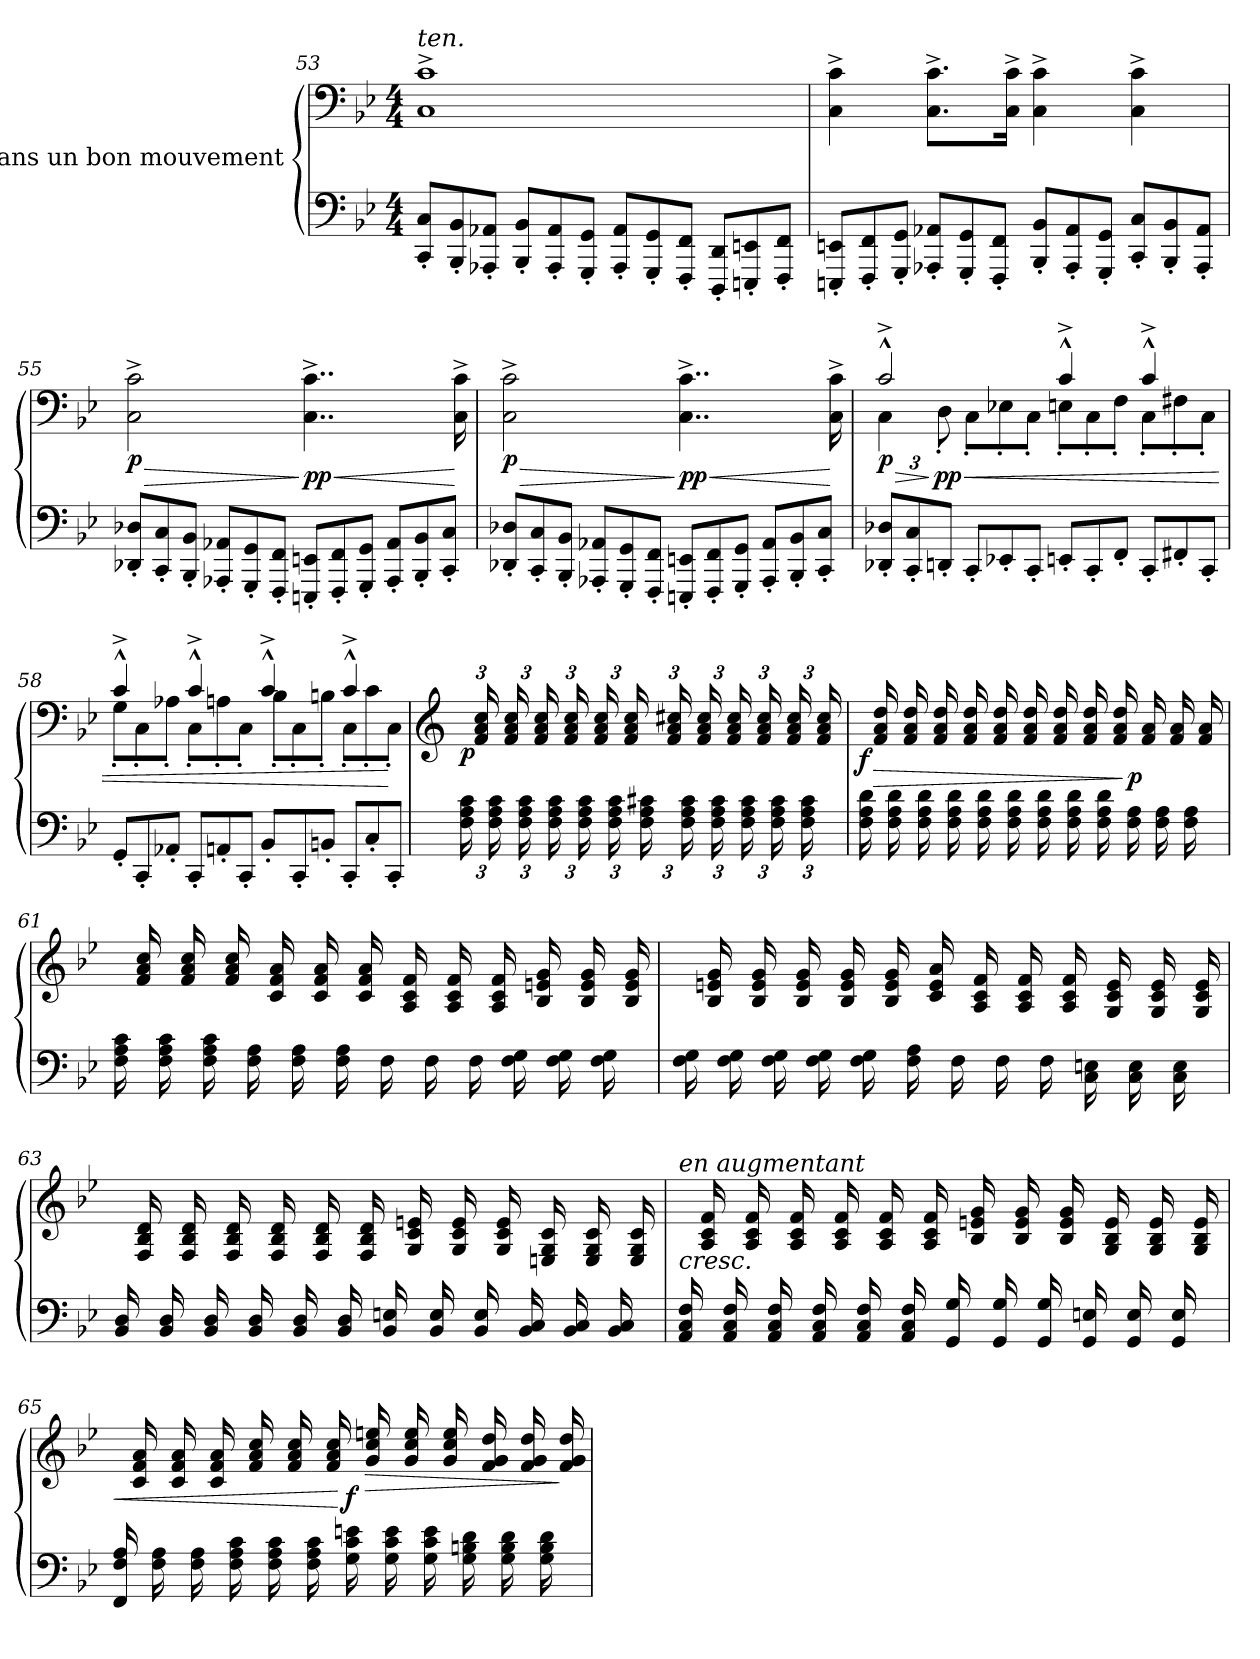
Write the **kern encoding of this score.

**kern	**kern	**dynam
*part1	*part1	*part1
*staff2	*staff1	*staff1/2
*I"Dans un bon mouvement	*	*
!!LO:LB:g=z
*clefF4	*clefF4	*
*k[b-e-]	*k[b-e-]	*
*M4/4	*M4/4	*
*Xtuplet	*	*
=53	=53	=53
!	!LO:TX:a:i:t=ten.	!
12CC/' 12C/'L	1C^ 1c^	.
12BBB-/' 12BB-/'	.	.
12AAA-X/' 12AA-X/'J	.	.
12BBB-/' 12BB-/'L	.	.
12AAA-/' 12AA-/'	.	.
12GGG/' 12GG/'J	.	.
12AAA-/' 12AA-/'L	.	.
12GGG/' 12GG/'	.	.
12FFF/' 12FF/'J	.	.
12DDD/' 12DD/'L	.	.
12EEEn/' 12EEn/'	.	.
12FFF/' 12FF/'J	.	.
=54	=54	=54
12EEEn/' 12EEn/'L	4C\^ 4c\^	.
12FFF/' 12FF/'	.	.
12GGG/' 12GG/'J	.	.
12AAA-X/' 12AA-X/'L	8.C\^ 8.c\^L	.
12GGG/' 12GG/'	.	.
12FFF/' 12FF/'J	.	.
.	16C\^ 16c\^Jk	.
12BBB-/' 12BB-/'L	4C\^ 4c\^	.
12AAA-/' 12AA-/'	.	.
12GGG/' 12GG/'J	.	.
12CC/' 12C/'L	4C\^ 4c\^	.
12BBB-/' 12BB-/'	.	.
12AAA-/' 12AA-/'J	.	.
=55	=55	=55
!	!	!LO:HP:b
!	!	!LO:DY:n=1:b
12DD-X/' 12D-X/'L	2C\^ 2c\^	> p
12CC/' 12C/'	.	.
12BBB-/' 12BB-/'J	.	.
12AAA-X/' 12AA-X/'L	.	.
12GGG/' 12GG/'	.	.
12FFF/' 12FF/'J	.	.
!	!	!LO:HP:n=1:b
!	!	!LO:DY:n=2:b
12EEEn/' 12EEn/'L	4..C\^ 4..c\^	] < pp
12FFF/' 12FF/'	.	.
12GGG/' 12GG/'J	.	.
12AAA-/' 12AA-/'L	.	.
12BBB-/' 12BB-/'	.	.
12CC/' 12C/'J	.	.
.	16C\^ 16c\^	[
!!LO:LB:g=z
=56	=56	=56
!	!	!LO:HP:b
!	!	!LO:DY:n=1:b
12DD-X/' 12D-X/'L	2C\^ 2c\^	> p
12CC/' 12C/'	.	.
12BBB-/' 12BB-/'J	.	.
12AAA-X/' 12AA-X/'L	.	.
12GGG/' 12GG/'	.	.
12FFF/' 12FF/'J	.	.
!	!	!LO:HP:n=1:b
!	!	!LO:DY:n=2:b
12EEEn/' 12EEn/'L	4..C\^ 4..c\^	] < pp
12FFF/' 12FF/'	.	.
12GGG/' 12GG/'J	.	.
12AAA-/' 12AA-/'L	.	.
12BBB-/' 12BB-/'	.	.
12CC/' 12C/'J	.	.
.	16C\^ 16c\^	[
=57	=57	=57
!	!	!LO:HP:b
*	*^	*
*	*	*Xbrackettup	*
!	!	!	!LO:DY:n=1:b
12DD-X/' 12D-X/'L	2c^^^/	6C\	> p
12CC/' 12C/'	.	.	.
!	!	!	!LO:HP:n=1:b
!	!	!	!LO:DY:n=2:b
12DDn'/J	.	12D'\	] < pp
*	*	*Xtuplet	*
12CC'/L	.	12C'\L	.
12EE-X'/	.	12E-X'\	.
12CC'/J	.	12C'\J	.
12EEn'/L	4c^^^/	12En'\L	.
12CC'/	.	12C'\	.
12FF'/J	.	12F'\J	.
12CC'/L	4c^^^/	12C'\L	.
12FF#X'/	.	12F#X'\	.
12CC'/J	.	12C'\J	.
=58	=58	=58	=58
12GG'/L	4c^^^/	12G'\L	.
12CC'/	.	12C'\	.
12AA-X'/J	.	12A-X'\J	.
12CC'/L	4c^^^/	12C'\L	.
12AAn'/	.	12An'\	.
12CC'/J	.	12C'\J	.
12BB-'/L	4c^^^/	12B-'\L	.
12CC'/	.	12C'\	.
12BBn'/J	.	12Bn'\J	.
12CC'/L	4c^^^/	12C'\L	.
12C'/	.	12c'\	.
12CC'/J	.	12C'\J	[
*	*v	*v	*
!!LO:LB:g=z
=59	=59	=59
*	*clefG2	*
*tuplet	*	*
*Xbrackettup	*tuplet	*
*	*^	*
!	!LO:TX:a:B:t=Les deux Mains bien liées entr'elles	!	!
!	!LO:TX:b:t=et bien chanté	!	!
!	!	!	!LO:DY:b
*	*v	*v	*
24F\ 24A\ 24c\	24ryy	p
24ryy	24f/ 24a/ 24cc/	.
24F\ 24A\ 24c\	24ryy	.
24ryy	24f/ 24a/ 24cc/	.
24F\ 24A\ 24c\	24ryy	.
24ryy	24f/ 24a/ 24cc/	.
24F\ 24A\ 24c\	24ryy	.
24ryy	24f/ 24a/ 24cc/	.
24F\ 24A\ 24c\	24ryy	.
24ryy	24f/ 24a/ 24cc/	.
24F\ 24A\ 24c\	24ryy	.
24ryy	24f/ 24a/ 24cc/	.
24F\ 24A\ 24c#X\	24ryy	.
24ryy	24f/ 24a/ 24cc#X/	.
24F\ 24A\ 24c#\	24ryy	.
24ryy	24f/ 24a/ 24cc#/	.
24F\ 24A\ 24c#\	24ryy	.
24ryy	24f/ 24a/ 24cc#/	.
24F\ 24A\ 24c#\	24ryy	.
24ryy	24f/ 24a/ 24cc#/	.
24F\ 24A\ 24c#\	24ryy	.
24ryy	24f/ 24a/ 24cc#/	.
24F\ 24A\ 24c#\	24ryy	.
24ryy	24f/ 24a/ 24cc#/	.
=60	=60	=60
*Xtuplet	*Xtuplet	*
!	!	!LO:DY:b
24F\ 24A\ 24d\	24ryy	f
!	!	!LO:HP:b
24ryy	24f/ 24a/ 24dd/	>
24F\ 24A\ 24d\	24ryy	.
24ryy	24f/ 24a/ 24dd/	.
24F\ 24A\ 24d\	24ryy	.
24ryy	24f/ 24a/ 24dd/	.
24F\ 24A\ 24d\	24ryy	.
24ryy	24f/ 24a/ 24dd/	.
24F\ 24A\ 24d\	24ryy	.
24ryy	24f/ 24a/ 24dd/	.
24F\ 24A\ 24d\	24ryy	.
24ryy	24f/ 24a/ 24dd/	.
24F\ 24A\ 24d\	24ryy	.
24ryy	24f/ 24a/ 24dd/	.
24F\ 24A\ 24d\	24ryy	.
24ryy	24f/ 24a/ 24dd/	.
24F\ 24A\ 24d\	24ryy	.
24ryy	24f/ 24a/ 24dd/	.
!	!	!LO:DY:n=1:b
24F\ 24A\	24ryy	] p
24ryy	24f/ 24a/	.
24F\ 24A\	24ryy	.
24ryy	24f/ 24a/	.
24F\ 24A\	24ryy	.
24ryy	24f/ 24a/	.
!!LO:LB:g=z
=61	=61	=61
24F\ 24A\ 24c\	24ryy	.
24ryy	24f/ 24a/ 24cc/	.
24F\ 24A\ 24c\	24ryy	.
24ryy	24f/ 24a/ 24cc/	.
24F\ 24A\ 24c\	24ryy	.
24ryy	24f/ 24a/ 24cc/	.
24F\ 24A\	24ryy	.
24ryy	24c/ 24f/ 24a/	.
24F\ 24A\	24ryy	.
24ryy	24c/ 24f/ 24a/	.
24F\ 24A\	24ryy	.
24ryy	24c/ 24f/ 24a/	.
24F\	24ryy	.
24ryy	24A/ 24c/ 24f/	.
24F\	24ryy	.
24ryy	24A/ 24c/ 24f/	.
24F\	24ryy	.
24ryy	24A/ 24c/ 24f/	.
24F\ 24G\	24ryy	.
24ryy	24B-/ 24en/ 24g/	.
24F\ 24G\	24ryy	.
24ryy	24B-/ 24e/ 24g/	.
24F\ 24G\	24ryy	.
24ryy	24B-/ 24e/ 24g/	.
=62	=62	=62
24F\ 24G\	24ryy	.
24ryy	24B-/ 24en/ 24g/	.
24F\ 24G\	24ryy	.
24ryy	24B-/ 24e/ 24g/	.
24F\ 24G\	24ryy	.
24ryy	24B-/ 24e/ 24g/	.
24F\ 24G\	24ryy	.
24ryy	24B-/ 24e/ 24g/	.
24F\ 24G\	24ryy	.
24ryy	24B-/ 24e/ 24g/	.
24F\ 24A\	24ryy	.
24ryy	24c/ 24e/ 24a/	.
24F\	24ryy	.
24ryy	24A/ 24c/ 24f/	.
24F\	24ryy	.
24ryy	24A/ 24c/ 24f/	.
24F\	24ryy	.
24ryy	24A/ 24c/ 24f/	.
24C\ 24En\	24ryy	.
24ryy	24G/ 24c/ 24e/	.
24C\ 24E\	24ryy	.
24ryy	24G/ 24c/ 24e/	.
24C\ 24E\	24ryy	.
24ryy	24G/ 24c/ 24e/	.
!!LO:PB:g=z
=63	=63	=63
24BB-/ 24D/	24ryy	.
24ryy	24F/ 24B-/ 24d/	.
24BB-/ 24D/	24ryy	.
24ryy	24F/ 24B-/ 24d/	.
24BB-/ 24D/	24ryy	.
24ryy	24F/ 24B-/ 24d/	.
24BB-/ 24D/	24ryy	.
24ryy	24F/ 24B-/ 24d/	.
24BB-/ 24D/	24ryy	.
24ryy	24F/ 24B-/ 24d/	.
24BB-/ 24D/	24ryy	.
24ryy	24F/ 24B-/ 24d/	.
24BB-/ 24En/	24ryy	.
24ryy	24G/ 24c/ 24en/	.
24BB-/ 24E/	24ryy	.
24ryy	24G/ 24c/ 24e/	.
24BB-/ 24E/	24ryy	.
24ryy	24G/ 24c/ 24e/	.
24BB-/ 24C/	24ryy	.
24ryy	24En/ 24G/ 24c/	.
24BB-/ 24C/	24ryy	.
24ryy	24E/ 24G/ 24c/	.
24BB-/ 24C/	24ryy	.
24ryy	24E/ 24G/ 24c/	.
=64	=64	=64
!	!LO:TX:a:i:t=en augmentant	!
!	!	!LO:HP:b
24AA/ 24C/ 24F/	24ryy	<
24ryy	24A/ 24c/ 24f/	.
24AA/ 24C/ 24F/	24ryy	.
24ryy	24A/ 24c/ 24f/	.
24AA/ 24C/ 24F/	24ryy	.
24ryy	24A/ 24c/ 24f/	.
24AA/ 24C/ 24F/	24ryy	.
24ryy	24A/ 24c/ 24f/	.
24AA/ 24C/ 24F/	24ryy	.
24ryy	24A/ 24c/ 24f/	.
24AA/ 24C/ 24F/	24ryy	.
24ryy	24A/ 24c/ 24f/	.
24GG/ 24G/	24ryy	.
24ryy	24B-/ 24en/ 24g/	.
24GG/ 24G/	24ryy	.
24ryy	24B-/ 24e/ 24g/	.
24GG/ 24G/	24ryy	.
24ryy	24B-/ 24e/ 24g/	.
24GG/ 24En/	24ryy	.
24ryy	24G/ 24B-/ 24e/	.
24GG/ 24E/	24ryy	.
24ryy	24G/ 24B-/ 24e/	.
24GG/ 24E/	24ryy	.
24ryy	24G/ 24B-/ 24e/	.
!!LO:LB:g=z
=65	=65	=65
!	!	!LO:HP:b
24FF/ 24F/ 24A/	24ryy	<
24ryy	24c/ 24f/ 24a/	.
24F\ 24A\	24ryy	.
24ryy	24c/ 24f/ 24a/	.
24F\ 24A\	24ryy	.
24ryy	24c/ 24f/ 24a/	.
24F\ 24A\ 24c\	24ryy	.
24ryy	24f/ 24a/ 24cc/	.
24F\ 24A\ 24c\	24ryy	.
24ryy	24f/ 24a/ 24cc/	.
24F\ 24A\ 24c\	24ryy	.
24ryy	24f/ 24a/ 24cc/	.
!	!	!LO:DY:n=1:b
24G\ 24c\ 24en\	24ryy	[ [ f
!	!	!LO:HP:b
24ryy	24g/ 24cc/ 24een/	>
24G\ 24c\ 24e\	24ryy	.
24ryy	24g/ 24cc/ 24ee/	.
24G\ 24c\ 24e\	24ryy	.
24ryy	24g/ 24cc/ 24ee/	.
24G\ 24Bn\ 24d\	24ryy	.
24ryy	24f/ 24g/ 24dd/	.
24G\ 24B\ 24d\	24ryy	.
24ryy	24f/ 24g/ 24dd/	.
24G\ 24B\ 24d\	24ryy	.
24ryy	24f/ 24g/ 24dd/	]
=	=	=
*-	*-	*-
